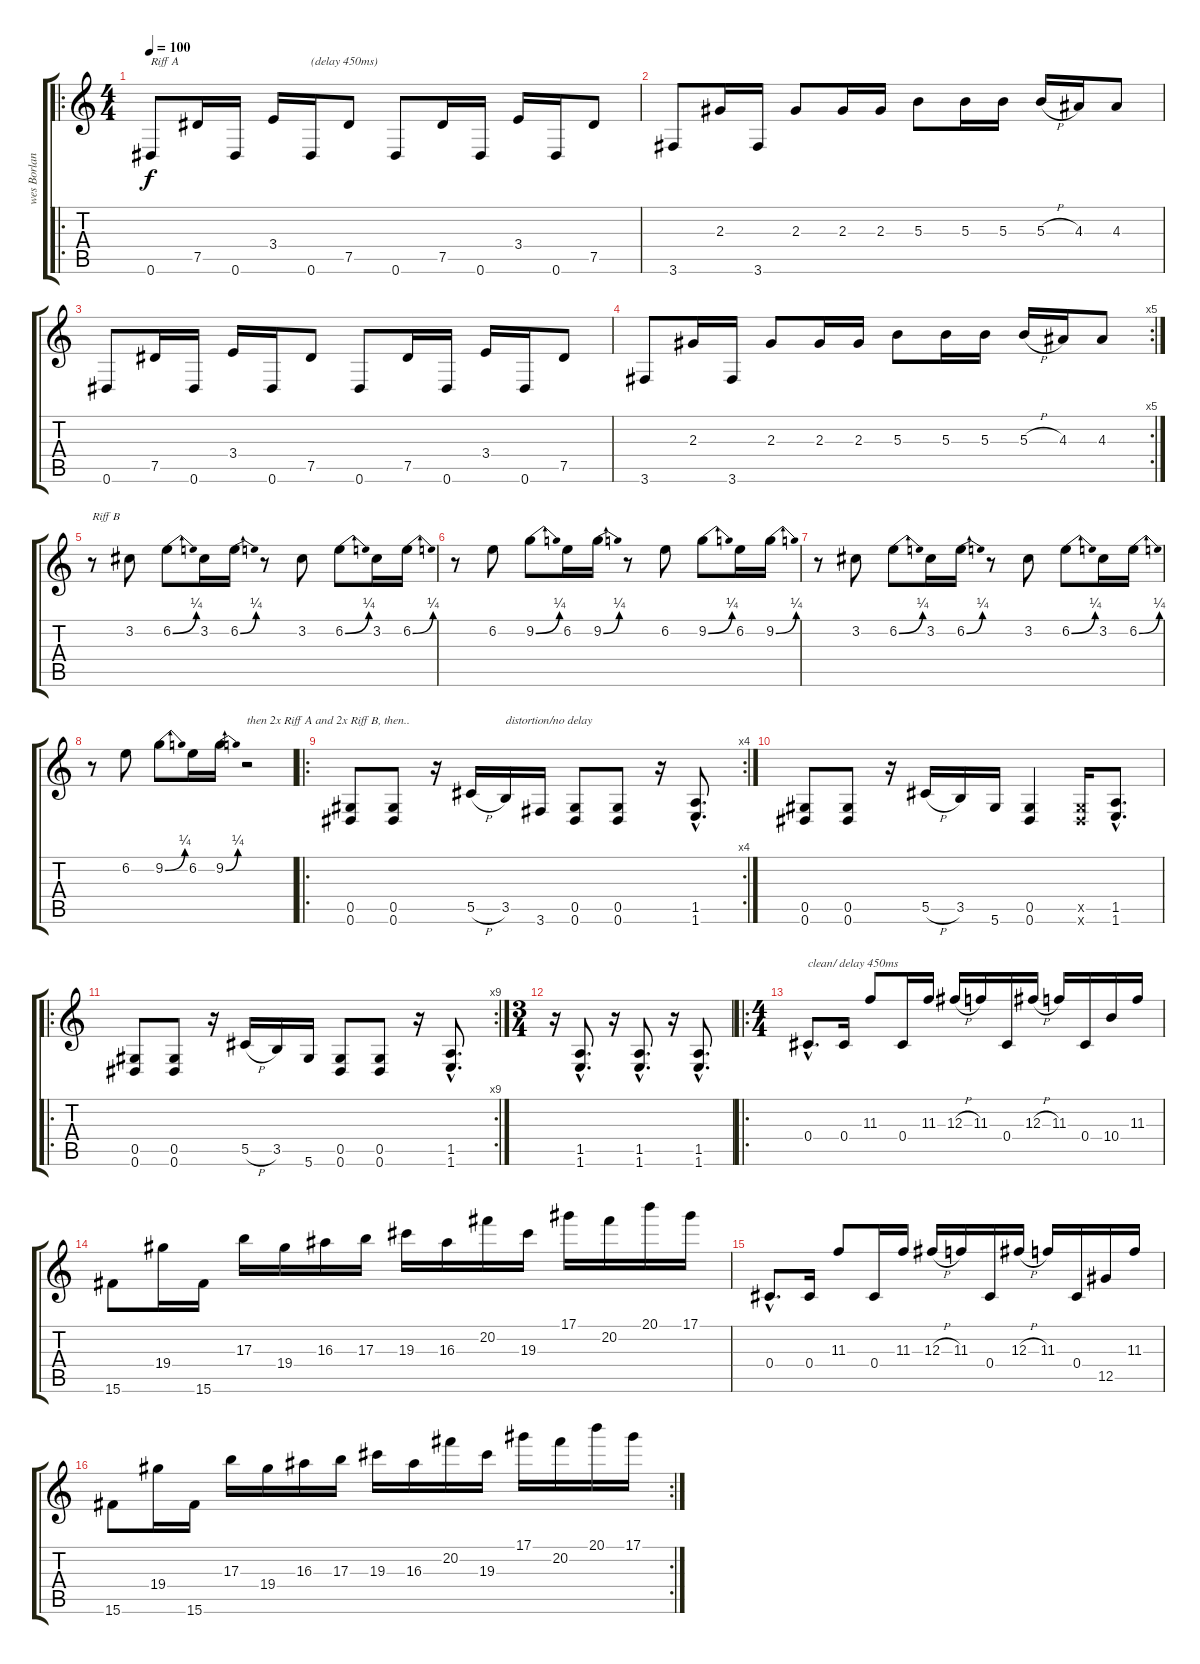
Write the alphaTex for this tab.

\track ("wes Borland (with tuning vor 6stringed G" "wes Borlan") {instrument electricguitarclean}
\staff {score tabs}
\tuning (Eb4 Bb3 Gb3 Db3 Ab2 Eb2) {hide}
\ro
\ts (4 4)
\tempo 100
\clef g2
\ks c
0.6.8{txt "Riff A" dy f instrument electricguitarclean} 7.5.16 0.6.16 3.4.16 0.6.16{txt "(delay 450ms)"} 7.5.8 0.6.8 7.5.16 0.6.16 3.4.16 0.6.16 7.5.8 |
3.6.8 2.3.16 3.6.16 2.3.8 2.3.16 2.3.16 5.3.8 5.3.16 5.3.16 5.3{h}.16 4.3.16 4.3.8 |
0.6.8 7.5.16 0.6.16 3.4.16 0.6.16 7.5.8 0.6.8 7.5.16 0.6.16 3.4.16 0.6.16 7.5.8 |
\rc 5
3.6.8 2.3.16 3.6.16 2.3.8 2.3.16 2.3.16 5.3.8 5.3.16 5.3.16 5.3{h}.16 4.3.16 4.3.8 |
r.8{txt "Riff B"} 3.2.8 6.2{be (bend 0 0 60 1)}.8 3.2.16 6.2{be (bend 0 0 60 1)}.16 r.8 3.2.8 6.2{be (bend 0 0 60 1)}.8 3.2.16 6.2{be (bend 0 0 60 1)}.16 |
r.8 6.2.8 9.2{be (bend 0 0 60 1)}.8 6.2.16 9.2{be (bend 0 0 60 1)}.16 r.8 6.2.8 9.2{be (bend 0 0 60 1)}.8 6.2.16 9.2{be (bend 0 0 60 1)}.16 |
r.8 3.2.8 6.2{be (bend 0 0 60 1)}.8 3.2.16 6.2{be (bend 0 0 60 1)}.16 r.8 3.2.8 6.2{be (bend 0 0 60 1)}.8 3.2.16 6.2{be (bend 0 0 60 1)}.16 |
r.8 6.2.8 9.2{be (bend 0 0 60 1)}.8 6.2.16 9.2{be (bend 0 0 60 1)}.16 r.2{txt "then 2x Riff A and 2x Riff B, then.."} |
\ro
\rc 4
(0.5 0.6).8{instrument distortionguitar} (0.5 0.6).8 r.16 5.5{h}.16 3.5.16{txt "distortion/no delay"} 3.6.16 (0.5 0.6).8 (0.5 0.6).8 r.16 (1.5{hac} 1.6{hac}).8{d} |
(0.5 0.6).8 (0.5 0.6).8 r.16 5.5{h}.16 3.5.16 5.6.16 (0.5 0.6).4 (0.5{x} 0.6{x}).16 (1.5{hac} 1.6{hac}).8{d} |
\ro
\rc 9
(0.5 0.6).8 (0.5 0.6).8 r.16 5.5{h}.16 3.5.16 5.6.16 (0.5 0.6).8 (0.5 0.6).8 r.16 (1.5{hac} 1.6{hac}).8{d} |
\ts (3 4)
r.16 (1.5{hac} 1.6{hac}).8{d} r.16 (1.5{hac} 1.6{hac}).8{d} r.16 (1.5{hac} 1.6{hac}).8{d} |
\ro
\ts (4 4)
0.4{hac}.8{d txt "clean/ delay 450ms"} 0.4.16 11.3.8 0.4.16 11.3.16 12.3{h}.16 11.3.16 0.4.16 12.3{h}.16 11.3.16 0.4.16 10.4.16 11.3.16 |
15.6.8 19.4.16 15.6.16 17.3.16 19.4.16 16.3.16 17.3.16 19.3.16 16.3.16 20.2.16 19.3.16 17.1.16 20.2.16 20.1.16 17.1.16 |
0.4{hac}.8{d} 0.4.16 11.3.8 0.4.16 11.3.16 12.3{h}.16 11.3.16 0.4.16 12.3{h}.16 11.3.16 0.4.16 12.5.16 11.3.16 |
\rc 2
15.6.8 19.4.16 15.6.16 17.3.16 19.4.16 16.3.16 17.3.16 19.3.16 16.3.16 20.2.16 19.3.16 17.1.16 20.2.16 20.1.16 17.1.16
